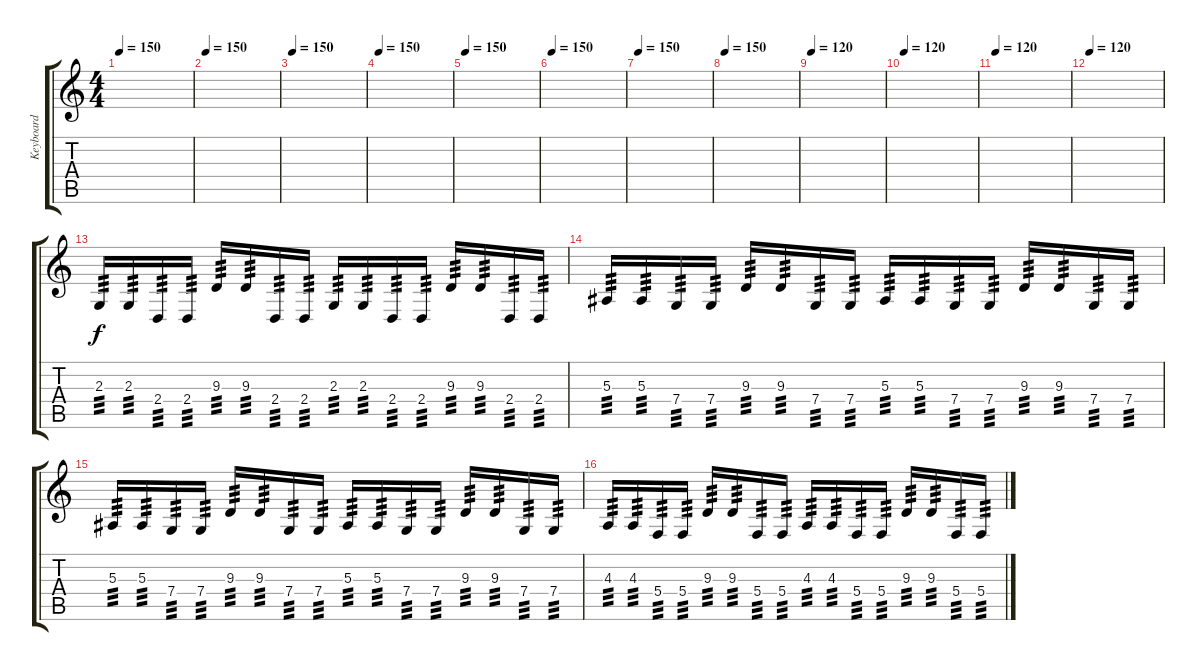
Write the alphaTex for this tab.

\track ("Keyboard" "Keyboard") {instrument tangoaccordion}
\staff {score tabs}
\tuning (D4 A3 F3 C3 G2 D2) {hide}
\ts (4 4)
\tempo 150
\clef g2
\ks c
|
\tempo 150
|
\tempo 150
|
\tempo 150
|
\tempo 150
|
\tempo 150
|
\tempo 150
|
\tempo 150
|
\tempo 150
\tempo 120
|
\tempo 120
|
\tempo 120
|
\tempo 120
|
2.3.16{tp 3 volume 16} 2.3.16{tp 3} 2.4.16{tp 3} 2.4.16{tp 3} 9.3.16{tp 3} 9.3.16{tp 3} 2.4.16{tp 3} 2.4.16{tp 3} 2.3.16{tp 3} 2.3.16{tp 3} 2.4.16{tp 3} 2.4.16{tp 3} 9.3.16{tp 3} 9.3.16{tp 3} 2.4.16{tp 3} 2.4.16{tp 3} |
5.3.16{tp 3} 5.3.16{tp 3} 7.4.16{tp 3} 7.4.16{tp 3} 9.3.16{tp 3} 9.3.16{tp 3} 7.4.16{tp 3} 7.4.16{tp 3} 5.3.16{tp 3} 5.3.16{tp 3} 7.4.16{tp 3} 7.4.16{tp 3} 9.3.16{tp 3} 9.3.16{tp 3} 7.4.16{tp 3} 7.4.16{tp 3} |
5.3.16{tp 3} 5.3.16{tp 3} 7.4.16{tp 3} 7.4.16{tp 3} 9.3.16{tp 3} 9.3.16{tp 3} 7.4.16{tp 3} 7.4.16{tp 3} 5.3.16{tp 3} 5.3.16{tp 3} 7.4.16{tp 3} 7.4.16{tp 3} 9.3.16{tp 3} 9.3.16{tp 3} 7.4.16{tp 3} 7.4.16{tp 3} |
4.3.16{tp 3} 4.3.16{tp 3} 5.4.16{tp 3} 5.4.16{tp 3} 9.3.16{tp 3} 9.3.16{tp 3} 5.4.16{tp 3} 5.4.16{tp 3} 4.3.16{tp 3} 4.3.16{tp 3} 5.4.16{tp 3} 5.4.16{tp 3} 9.3.16{tp 3} 9.3.16{tp 3} 5.4.16{tp 3} 5.4.16{tp 3}
